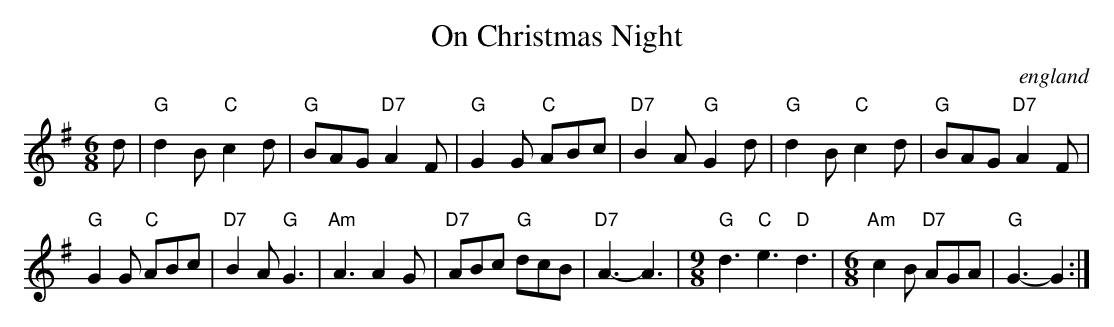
X:1
T:On Christmas Night
O:england
M:6/8
K:G
d|"G"d2B "C"c2d|"G"BAG "D7"A2F|"G"G2G "C"ABc|"D7"B2A "G"G2d|"G"d2B "C"c2d|\
"G"BAG "D7"A2F|
"G"G2G "C"ABc|"D7"B2A "G"G3|"Am"A3 A2G|"D7"ABc "G"dcB|"D7"A3 -A3|\
M:9/8
"G"d3 "C"e3 "D"d3|\
M:6/8
"Am"c2B "D7"AGA|"G"G3 -G2:|
